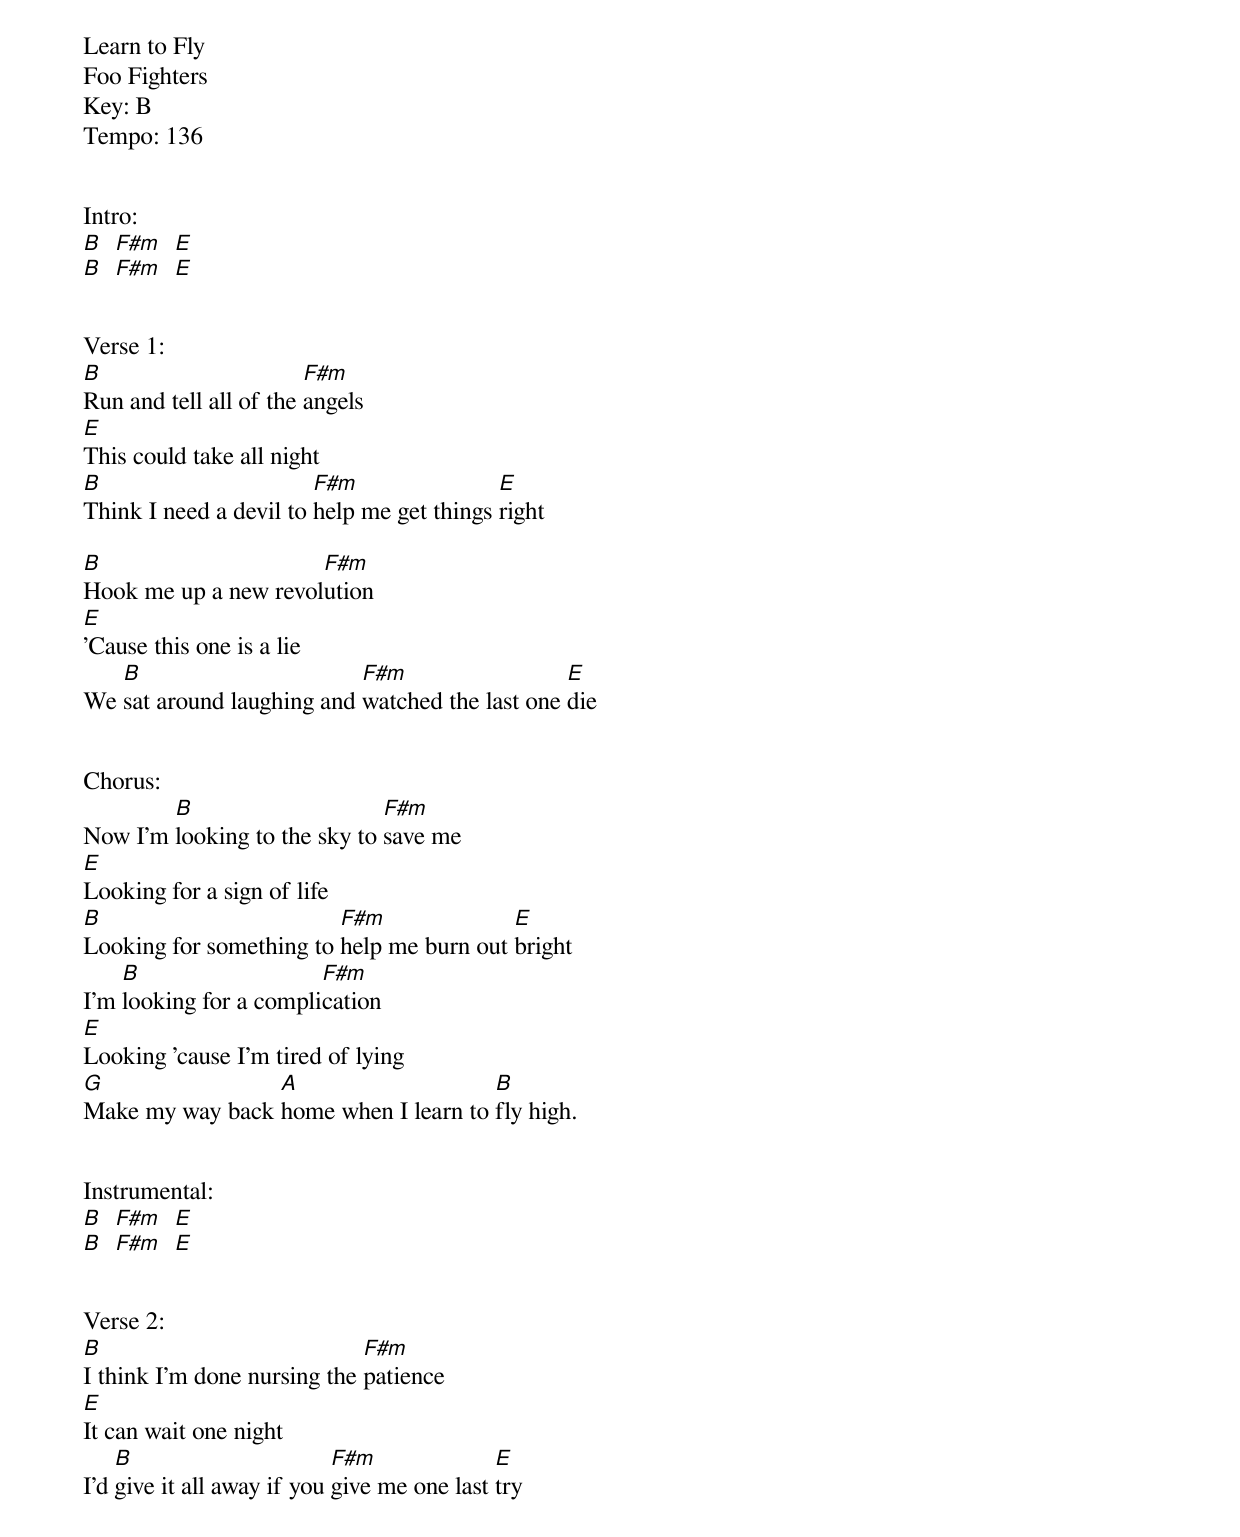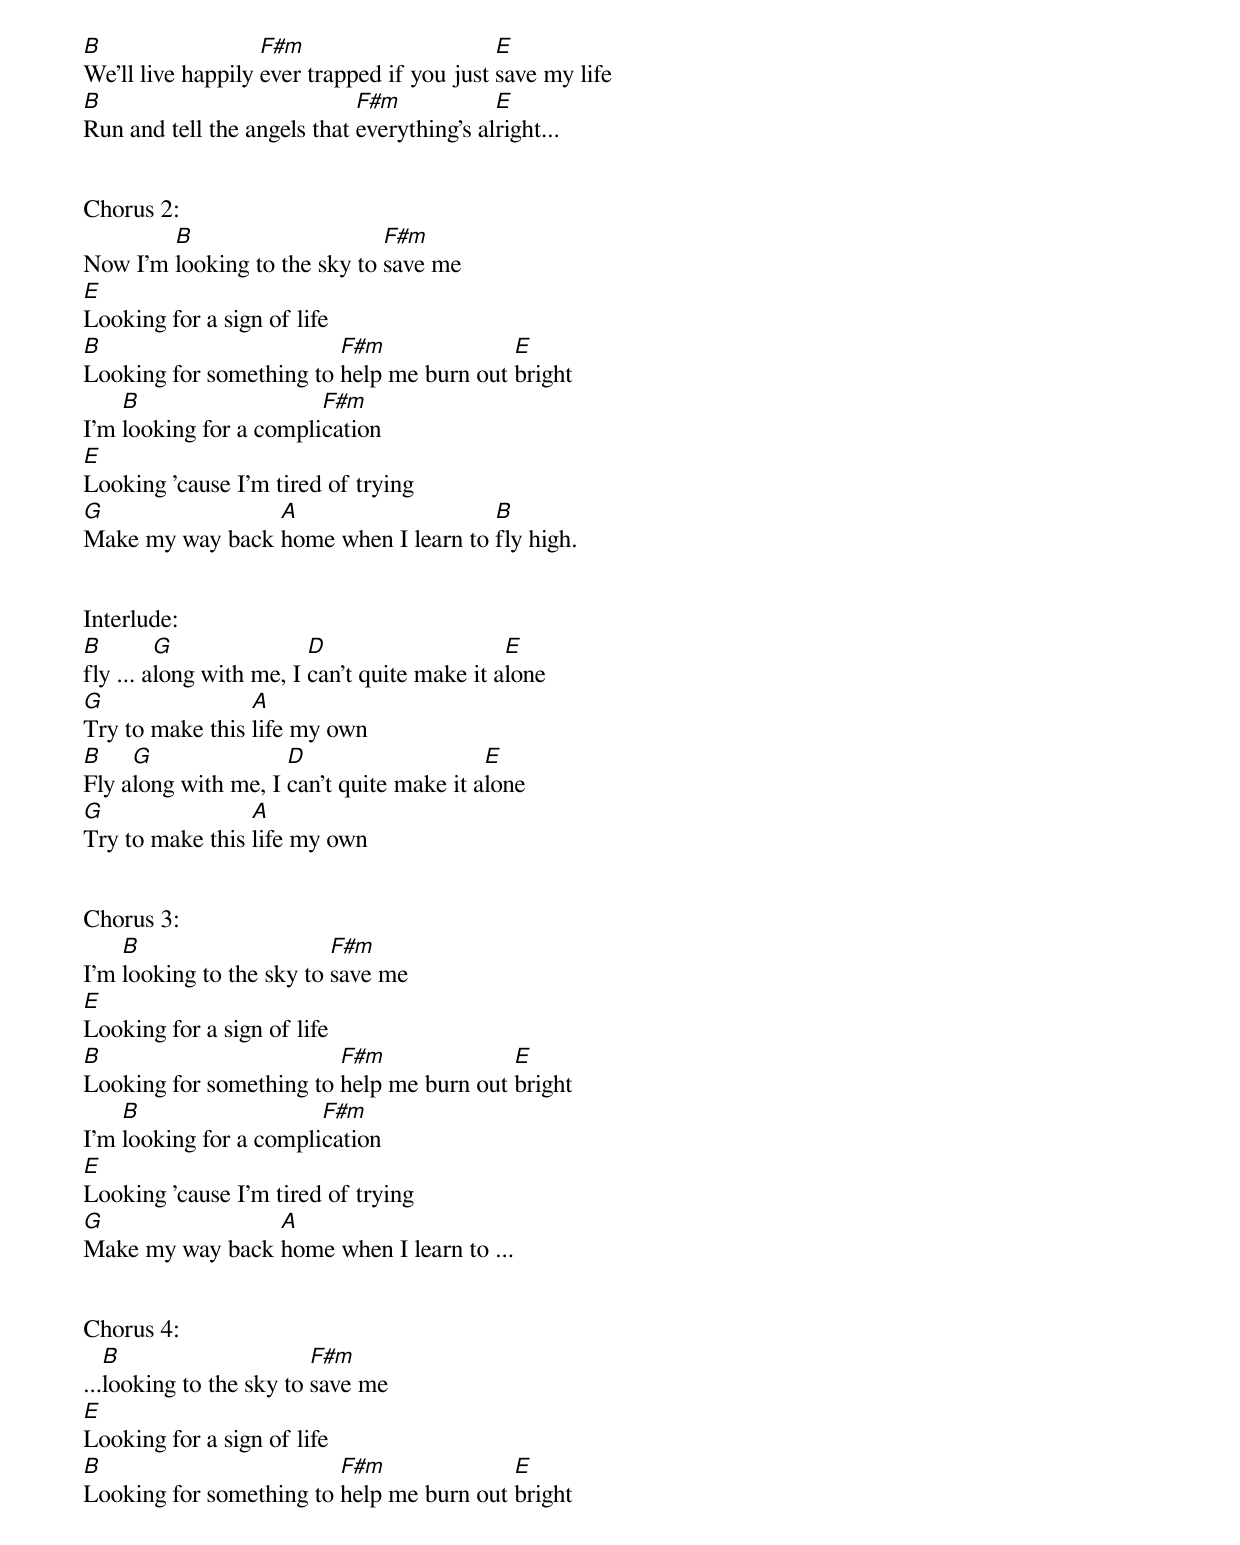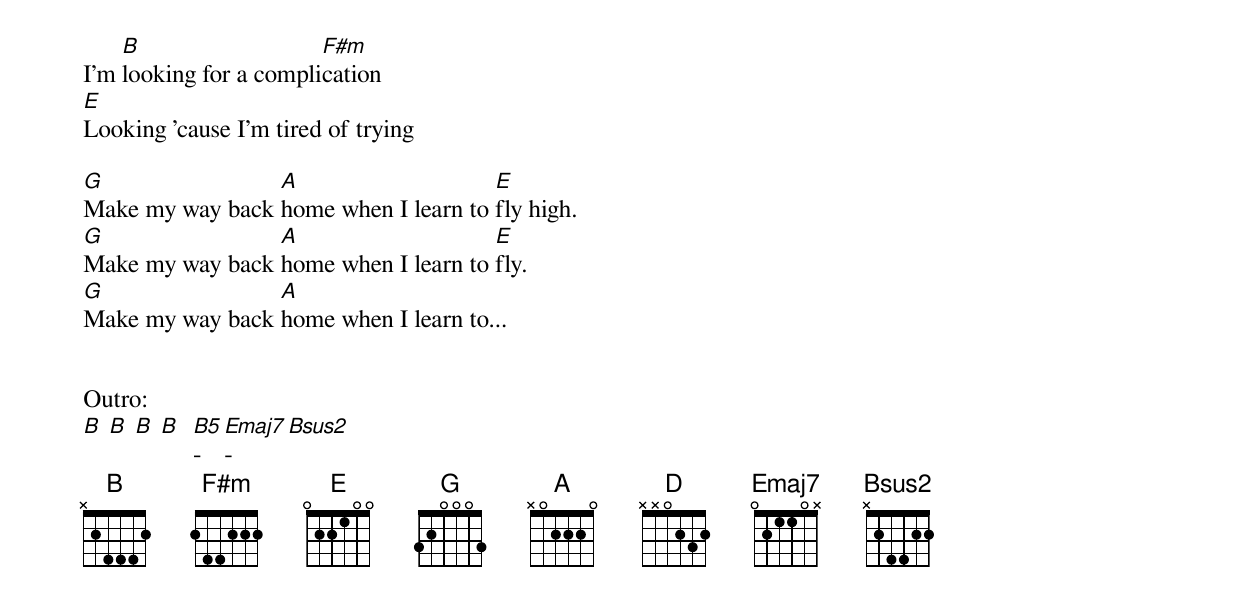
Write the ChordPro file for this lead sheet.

Learn to Fly
Foo Fighters
Key: B
Tempo: 136


Intro:
[B]  [F#m]  [E]
[B]  [F#m]  [E]


Verse 1:
[B]Run and tell all of the [F#m]angels
[E]This could take all night
[B]Think I need a devil to [F#m]help me get things [E]right

[B]Hook me up a new revol[F#m]ution
[E]'Cause this one is a lie
We [B]sat around laughing and [F#m]watched the last one [E]die


Chorus:
Now I'm [B]looking to the sky to [F#m]save me
[E]Looking for a sign of life
[B]Looking for something to [F#m]help me burn out [E]bright
I'm [B]looking for a compli[F#m]cation
[E]Looking 'cause I'm tired of lying
[G]Make my way back [A]home when I learn to [B]fly high.


Instrumental:
[B]  [F#m]  [E]
[B]  [F#m]  [E]


Verse 2:
[B]I think I'm done nursing the [F#m]patience
[E]It can wait one night
I'd [B]give it all away if you [F#m]give me one last [E]try

[B]We'll live happily [F#m]ever trapped if you just [E]save my life
[B]Run and tell the angels that [F#m]everything's al[E]right...


Chorus 2:
Now I'm [B]looking to the sky to [F#m]save me
[E]Looking for a sign of life
[B]Looking for something to [F#m]help me burn out [E]bright
I'm [B]looking for a compli[F#m]cation
[E]Looking 'cause I'm tired of trying
[G]Make my way back [A]home when I learn to [B]fly high.


Interlude:
[B]fly ... a[G]long with me, I [D]can't quite make it a[E]lone
[G]Try to make this [A]life my own
[B]Fly a[G]long with me, I [D]can't quite make it a[E]lone
[G]Try to make this [A]life my own


Chorus 3:
I'm [B]looking to the sky to [F#m]save me
[E]Looking for a sign of life
[B]Looking for something to [F#m]help me burn out [E]bright
I'm [B]looking for a compli[F#m]cation
[E]Looking 'cause I'm tired of trying
[G]Make my way back [A]home when I learn to ...


Chorus 4:
...[B]looking to the sky to [F#m]save me
[E]Looking for a sign of life
[B]Looking for something to [F#m]help me burn out [E]bright
I'm [B]looking for a compli[F#m]cation
[E]Looking 'cause I'm tired of trying

[G]Make my way back [A]home when I learn to [E]fly high.
[G]Make my way back [A]home when I learn to [E]fly.
[G]Make my way back [A]home when I learn to...


Outro:
[B] [B] [B] [B]  [B5]-[Emaj7]-[Bsus2]
